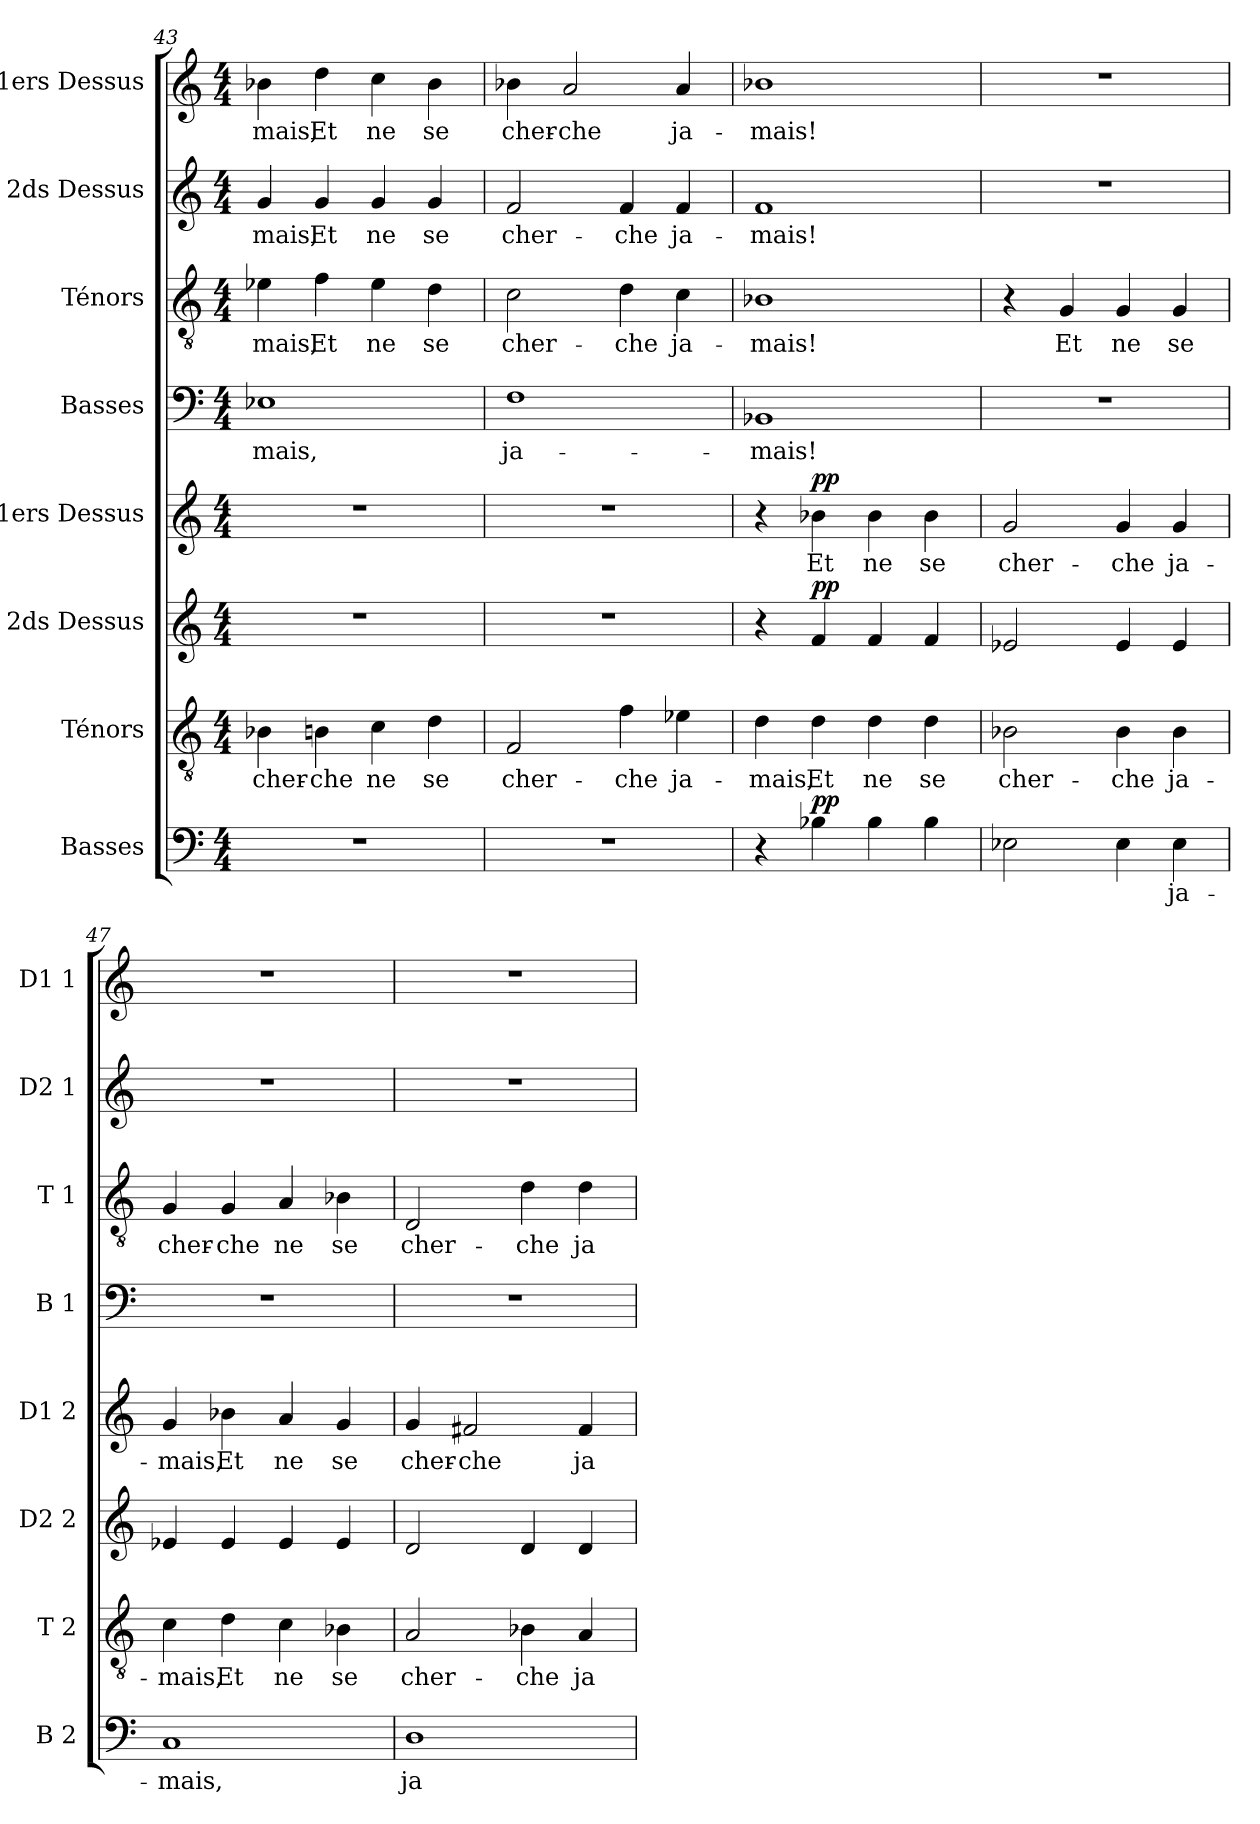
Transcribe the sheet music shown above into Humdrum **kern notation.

**kern	**text	**dynam	**kern	**text	**kern	**dynam	**kern	**text	**dynam	**kern	**text	**kern	**text	**kern	**text	**kern	**text
*part8	*part8	*part8	*part7	*part7	*part6	*part6	*part5	*part5	*part5	*part4	*part4	*part3	*part3	*part2	*part2	*part1	*part1
*staff8	*staff8	*staff8	*staff7	*staff7	*staff6	*staff6	*staff5	*staff5	*staff5	*staff4	*staff4	*staff3	*staff3	*staff2	*staff2	*staff1	*staff1
*I"Basses	*	*	*I"Ténors	*	*I"2ds Dessus	*	*I"1ers Dessus	*	*	*I"Basses	*	*I"Ténors	*	*I"2ds Dessus	*	*I"1ers Dessus	*
*I'B 2	*	*	*I'T 2	*	*I'D2 2	*	*I'D1 2	*	*	*I'B 1	*	*I'T 1	*	*I'D2 1	*	*I'D1 1	*
*clefF4	*	*	*clefGv2	*	*clefG2	*	*clefG2	*	*	*clefF4	*	*clefGv2	*	*clefG2	*	*clefG2	*
*k[]	*	*	*k[]	*	*k[]	*	*k[]	*	*	*k[]	*	*k[]	*	*k[]	*	*k[]	*
*M4/4	*	*	*M4/4	*	*M4/4	*	*M4/4	*	*	*M4/4	*	*M4/4	*	*M4/4	*	*M4/4	*
=43	=43	=43	=43	=43	=43	=43	=43	=43	=43	=43	=43	=43	=43	=43	=43	=43	=43
1r	.	.	4B-X\	cher-	1r	.	1r	.	.	1E-X	-mais,	4e-X\	-mais,	4g/	-mais,	4b-X\	-mais,
.	.	.	4Bn\	-che	.	.	.	.	.	.	.	4f\	Et	4g/	Et	4dd\	Et
.	.	.	4c\	ne	.	.	.	.	.	.	.	4e-\	ne	4g/	ne	4cc\	ne
.	.	.	4d\	se	.	.	.	.	.	.	.	4d\	se	4g/	se	4b-\	se
!!LO:PB:g=z
=44	=44	=44	=44	=44	=44	=44	=44	=44	=44	=44	=44	=44	=44	=44	=44	=44	=44
1r	.	.	2F/	cher-	1r	.	1r	.	.	1F	ja-	2c\	cher-	2f/	cher-	4b-X\	cher-
.	.	.	.	.	.	.	.	.	.	.	.	.	.	.	.	2a/	-che
.	.	.	4f\	-che	.	.	.	.	.	.	.	4d\	-che	4f/	-che	.	.
.	.	.	4e-X\	ja-	.	.	.	.	.	.	.	4c\	ja-	4f/	ja-	4a/	ja-
=45	=45	=45	=45	=45	=45	=45	=45	=45	=45	=45	=45	=45	=45	=45	=45	=45	=45
4r	.	.	4d\	-mais,	4r	.	4r	.	.	1BB-X	-mais!	1B-X	-mais!	1f	-mais!	1b-X	-mais!
!	!	!LO:DY:a	!	!	!	!LO:DY:a	!	!	!LO:DY:a	!	!	!	!	!	!	!	!
4B-X\	.	pp	4d\	Et	4f/	pp	4b-X\	Et	pp	.	.	.	.	.	.	.	.
4B-\	.	.	4d\	ne	4f/	.	4b-\	ne	.	.	.	.	.	.	.	.	.
4B-\	.	.	4d\	se	4f/	.	4b-\	se	.	.	.	.	.	.	.	.	.
=46	=46	=46	=46	=46	=46	=46	=46	=46	=46	=46	=46	=46	=46	=46	=46	=46	=46
2E-X\	.	.	2B-X\	cher-	2e-X/	.	2g/	cher-	.	1r	.	4r	.	1r	.	1r	.
.	.	.	.	.	.	.	.	.	.	.	.	4G/	Et	.	.	.	.
4E-\	.	.	4B-\	-che	4e-/	.	4g/	-che	.	.	.	4G/	ne	.	.	.	.
4E-\	ja-	.	4B-\	ja-	4e-/	.	4g/	ja-	.	.	.	4G/	se	.	.	.	.
=47	=47	=47	=47	=47	=47	=47	=47	=47	=47	=47	=47	=47	=47	=47	=47	=47	=47
1C	-mais,	.	4c\	-mais,	4e-X/	.	4g/	-mais,	.	1r	.	4G/	cher-	1r	.	1r	.
.	.	.	4d\	Et	4e-/	.	4b-X\	Et	.	.	.	4G/	-che	.	.	.	.
.	.	.	4c\	ne	4e-/	.	4a/	ne	.	.	.	4A/	ne	.	.	.	.
.	.	.	4B-X\	se	4e-/	.	4g/	se	.	.	.	4B-X\	se	.	.	.	.
=48	=48	=48	=48	=48	=48	=48	=48	=48	=48	=48	=48	=48	=48	=48	=48	=48	=48
1D	ja-	.	2A/	cher-	2d/	.	4g/	cher-	.	1r	.	2D/	cher-	1r	.	1r	.
.	.	.	.	.	.	.	2f#X/	-che	.	.	.	.	.	.	.	.	.
.	.	.	4B-X\	-che	4d/	.	.	.	.	.	.	4d\	-che	.	.	.	.
.	.	.	4A/	ja-	4d/	.	4f#/	ja-	.	.	.	4d\	ja-	.	.	.	.
=	=	=	=	=	=	=	=	=	=	=	=	=	=	=	=	=	=
*-	*-	*-	*-	*-	*-	*-	*-	*-	*-	*-	*-	*-	*-	*-	*-	*-	*-
